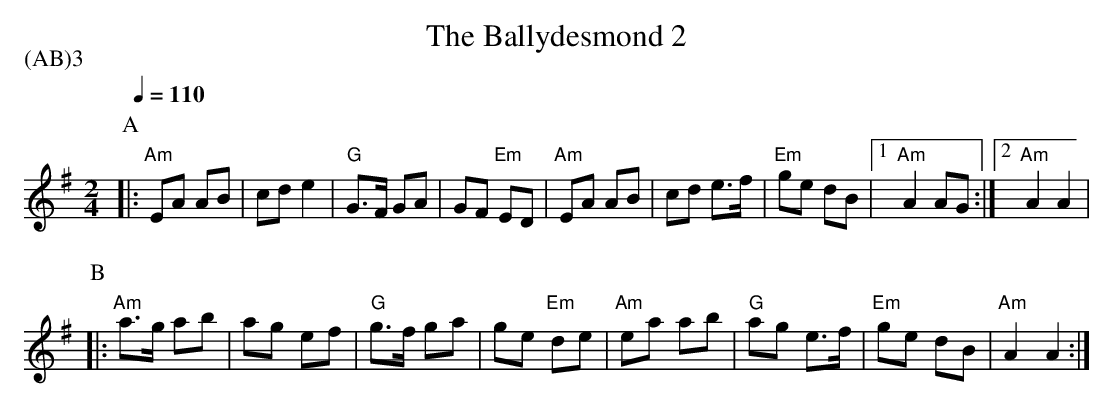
X:1
T: Ballydesmond 2, The
P:(AB)3
M: 2/4
L: 1/8
Q:1/4=110
K: Ador
[P:A]|:"Am"EA AB|cd e2|"G"G>F GA|GF "Em"ED|"Am"EA AB|cd e>f|"Em"ge dB|1"Am"A2 AG:|2"Am"A2 A2|
[P:B]|:"Am"a>g ab|ag ef|"G"g>f ga|ge "Em"de|"Am"ea ab|"G"ag e>f|"Em"ge dB|"Am"A2 A2:|
